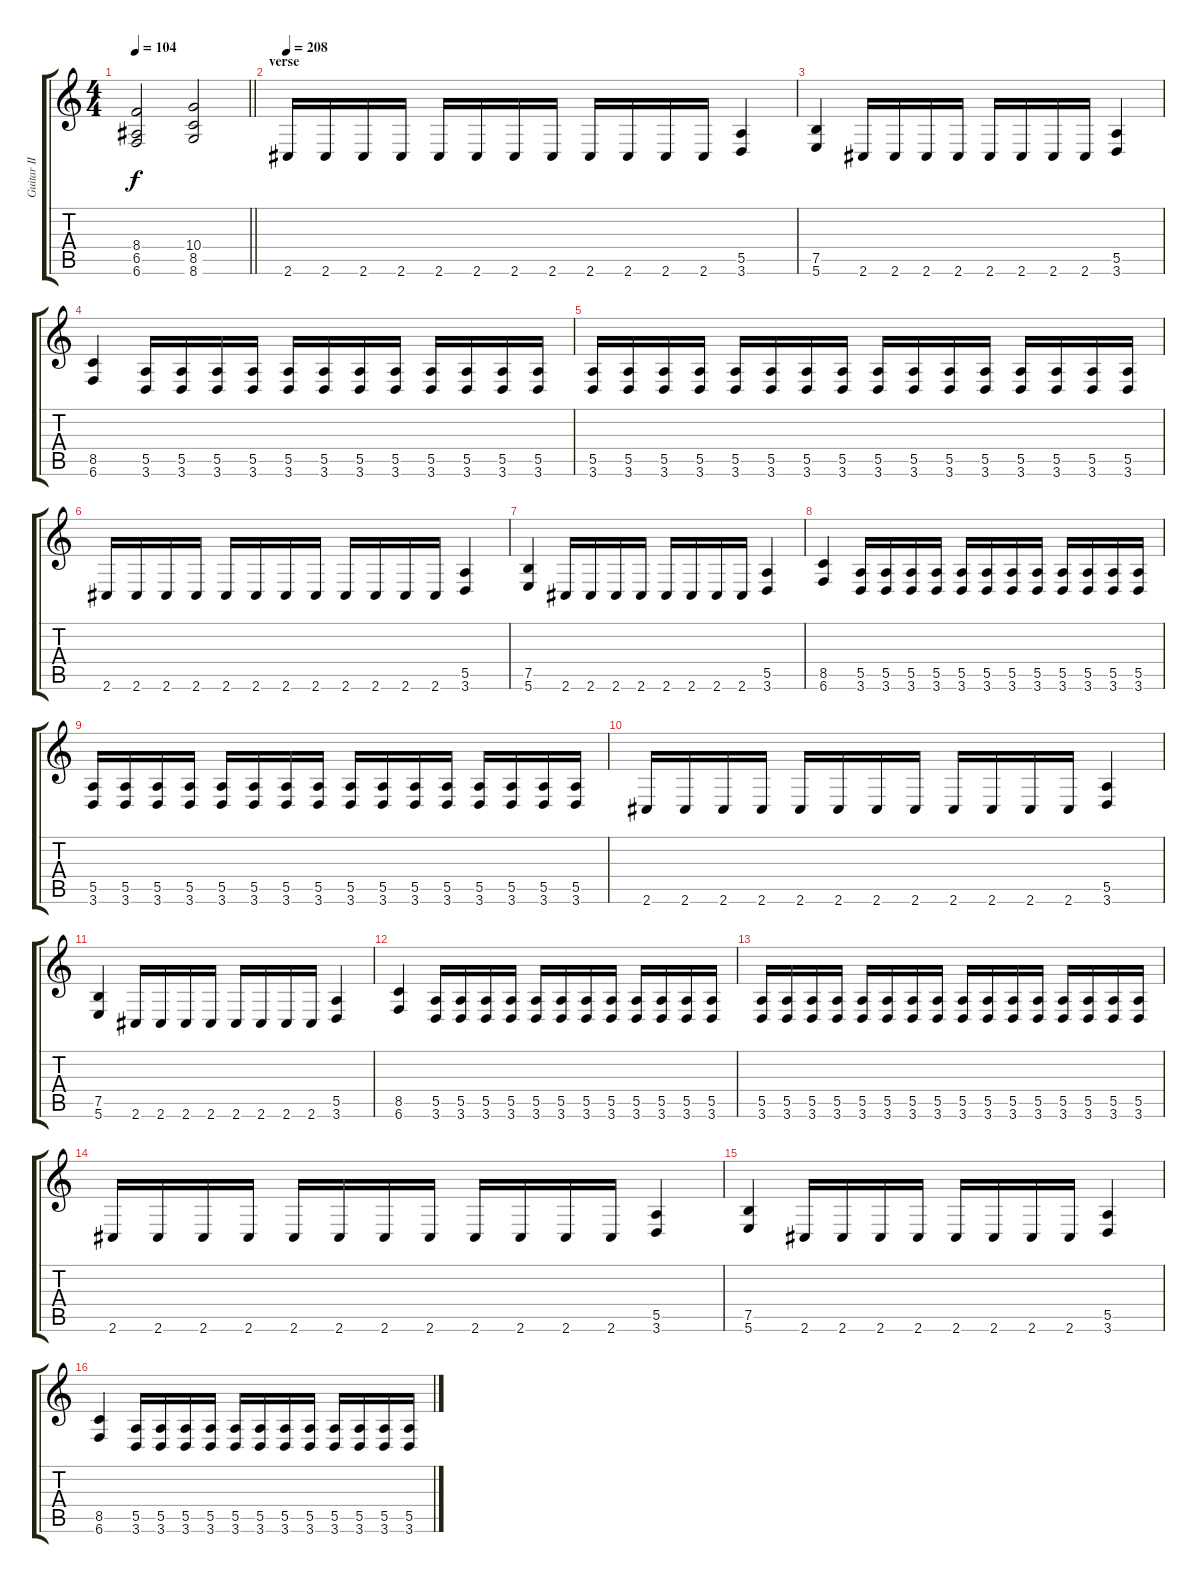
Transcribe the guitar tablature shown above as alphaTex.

\track ("Guitar II" "Guitar II") {instrument distortionguitar}
\staff {score tabs}
\tuning (B3 Gb3 D3 A2 E2 B1) {hide}
\ts (4 4)
\tempo 104
\clef g2
\barLineRight lightlight
\ks c
(8.4 6.5 6.6).2{dy f} (10.4 8.5 8.6).2 |
\section ("" "verse")
\tempo 208
2.6.16 2.6.16 2.6.16 2.6.16 2.6.16 2.6.16 2.6.16 2.6.16 2.6.16 2.6.16 2.6.16 2.6.16 (5.5 3.6).4 |
(7.5 5.6).4 2.6.16 2.6.16 2.6.16 2.6.16 2.6.16 2.6.16 2.6.16 2.6.16 (5.5 3.6).4 |
(8.5 6.6).4 (5.5 3.6).16 (5.5 3.6).16 (5.5 3.6).16 (5.5 3.6).16 (5.5 3.6).16 (5.5 3.6).16 (5.5 3.6).16 (5.5 3.6).16 (5.5 3.6).16 (5.5 3.6).16 (5.5 3.6).16 (5.5 3.6).16 |
(5.5 3.6).16 (5.5 3.6).16 (5.5 3.6).16 (5.5 3.6).16 (5.5 3.6).16 (5.5 3.6).16 (5.5 3.6).16 (5.5 3.6).16 (5.5 3.6).16 (5.5 3.6).16 (5.5 3.6).16 (5.5 3.6).16 (5.5 3.6).16 (5.5 3.6).16 (5.5 3.6).16 (5.5 3.6).16 |
2.6.16 2.6.16 2.6.16 2.6.16 2.6.16 2.6.16 2.6.16 2.6.16 2.6.16 2.6.16 2.6.16 2.6.16 (5.5 3.6).4 |
(7.5 5.6).4 2.6.16 2.6.16 2.6.16 2.6.16 2.6.16 2.6.16 2.6.16 2.6.16 (5.5 3.6).4 |
(8.5 6.6).4 (5.5 3.6).16 (5.5 3.6).16 (5.5 3.6).16 (5.5 3.6).16 (5.5 3.6).16 (5.5 3.6).16 (5.5 3.6).16 (5.5 3.6).16 (5.5 3.6).16 (5.5 3.6).16 (5.5 3.6).16 (5.5 3.6).16 |
(5.5 3.6).16 (5.5 3.6).16 (5.5 3.6).16 (5.5 3.6).16 (5.5 3.6).16 (5.5 3.6).16 (5.5 3.6).16 (5.5 3.6).16 (5.5 3.6).16 (5.5 3.6).16 (5.5 3.6).16 (5.5 3.6).16 (5.5 3.6).16 (5.5 3.6).16 (5.5 3.6).16 (5.5 3.6).16 |
2.6.16 2.6.16 2.6.16 2.6.16 2.6.16 2.6.16 2.6.16 2.6.16 2.6.16 2.6.16 2.6.16 2.6.16 (5.5 3.6).4 |
(7.5 5.6).4 2.6.16 2.6.16 2.6.16 2.6.16 2.6.16 2.6.16 2.6.16 2.6.16 (5.5 3.6).4 |
(8.5 6.6).4 (5.5 3.6).16 (5.5 3.6).16 (5.5 3.6).16 (5.5 3.6).16 (5.5 3.6).16 (5.5 3.6).16 (5.5 3.6).16 (5.5 3.6).16 (5.5 3.6).16 (5.5 3.6).16 (5.5 3.6).16 (5.5 3.6).16 |
(5.5 3.6).16 (5.5 3.6).16 (5.5 3.6).16 (5.5 3.6).16 (5.5 3.6).16 (5.5 3.6).16 (5.5 3.6).16 (5.5 3.6).16 (5.5 3.6).16 (5.5 3.6).16 (5.5 3.6).16 (5.5 3.6).16 (5.5 3.6).16 (5.5 3.6).16 (5.5 3.6).16 (5.5 3.6).16 |
2.6.16 2.6.16 2.6.16 2.6.16 2.6.16 2.6.16 2.6.16 2.6.16 2.6.16 2.6.16 2.6.16 2.6.16 (5.5 3.6).4 |
(7.5 5.6).4 2.6.16 2.6.16 2.6.16 2.6.16 2.6.16 2.6.16 2.6.16 2.6.16 (5.5 3.6).4 |
(8.5 6.6).4 (5.5 3.6).16 (5.5 3.6).16 (5.5 3.6).16 (5.5 3.6).16 (5.5 3.6).16 (5.5 3.6).16 (5.5 3.6).16 (5.5 3.6).16 (5.5 3.6).16 (5.5 3.6).16 (5.5 3.6).16 (5.5 3.6).16
